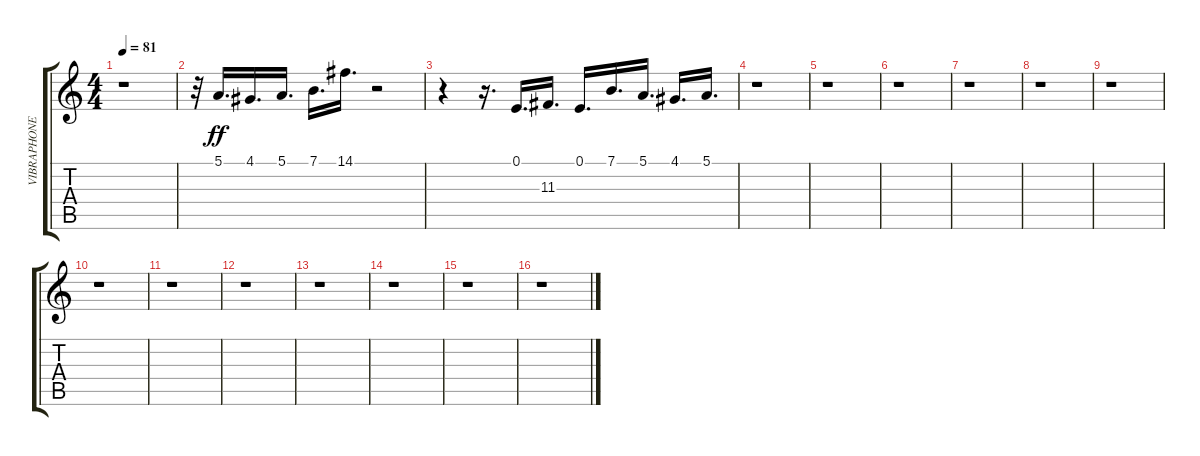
\track ("VIBRAPHONE." "VIBRAPHONE") {instrument vibraphone}
\staff {score tabs}
\tuning (E4 B3 G3 D3 A2 E2) {hide}
\ts (4 4)
\tempo 81
\clef g2
\ks c
r.1{dy ff} |
r.32 5.1.16{d} 4.1.16{d} 5.1.16{d} 7.1.16{d} 14.1.16{d} r.2 |
r.4 r.16{d} 0.1.16{d} 11.3.16{d} 0.1.16{d} 7.1.16{d} 5.1.16{d} 4.1.16{d} 5.1.16{d} |
r.1 |
r.1 |
r.1 |
r.1 |
r.1 |
r.1 |
r.1 |
r.1 |
r.1 |
r.1 |
r.1 |
r.1 |
r.1
